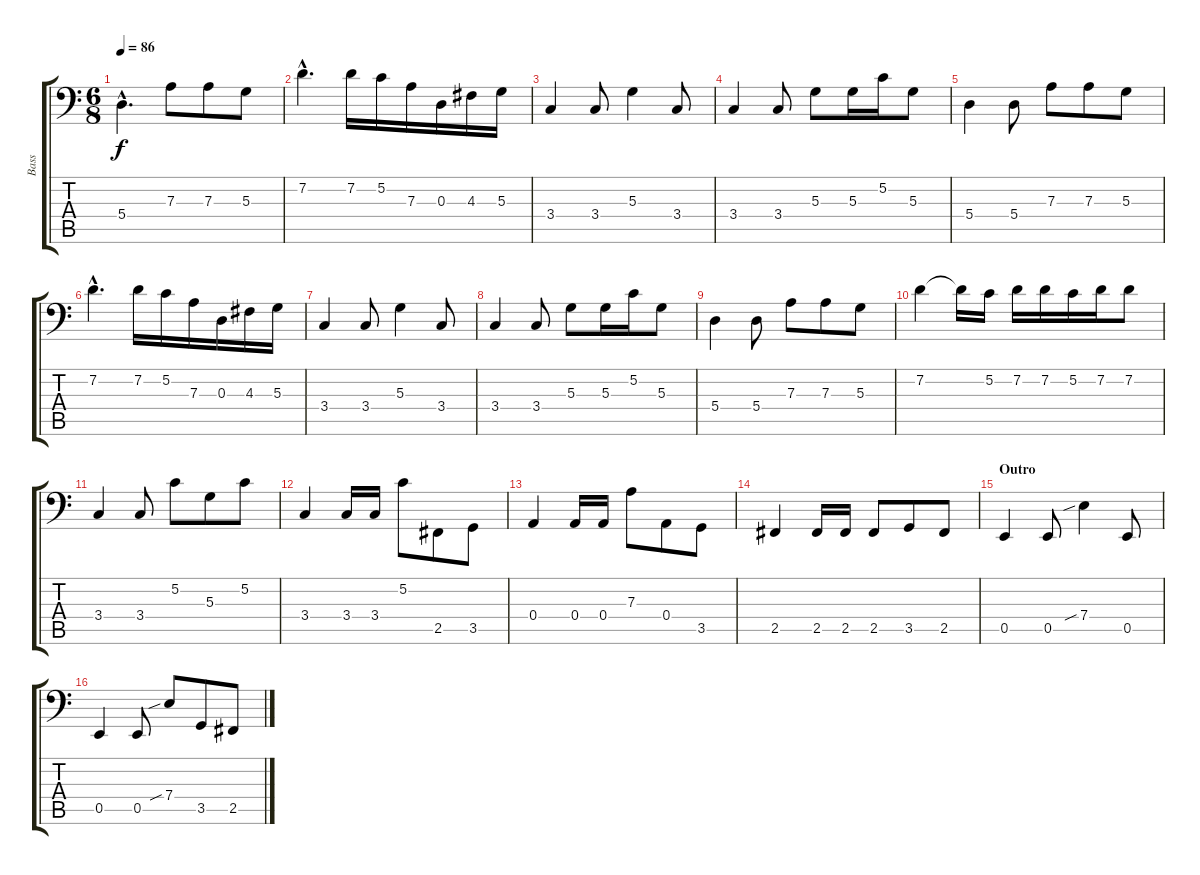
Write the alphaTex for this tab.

\track ("Bass" "Bass") {instrument electricbassfinger}
\staff {score tabs}
\tuning (C3 G2 D2 A1 E1 B0) {hide}
\ts (6 8)
\tempo 86
\clef f4
\ks c
5.4{hac}.4{d dy f} 7.3.8 7.3.8 5.3.8 |
7.2{hac}.4{d} 7.2.16 5.2.16 7.3.16 0.3.16 4.3.16 5.3.16 |
3.4.4 3.4.8 5.3.4 3.4.8 |
3.4.4 3.4.8 5.3.8 5.3.16 5.2.16 5.3.8 |
5.4.4 5.4.8 7.3.8 7.3.8 5.3.8 |
7.2{hac}.4{d} 7.2.16 5.2.16 7.3.16 0.3.16 4.3.16 5.3.16 |
3.4.4 3.4.8 5.3.4 3.4.8 |
3.4.4 3.4.8 5.3.8 5.3.16 5.2.16 5.3.8 |
5.4.4 5.4.8 7.3.8 7.3.8 5.3.8 |
7.2.4 7.2{t}.16 5.2.16 7.2.16 7.2.16 5.2.16 7.2.16 7.2.8 |
3.4.4 3.4.8 5.2.8 5.3.8 5.2.8 |
3.4.4 3.4.16 3.4.16 5.2.8 2.5.8 3.5.8 |
0.4.4 0.4.16 0.4.16 7.3.8 0.4.8 3.5.8 |
2.5.4 2.5.16 2.5.16 2.5.8 3.5.8 2.5.8 |
\section ("" "Outro")
0.5.4 0.5.8 7.4{sib}.4 0.5.8 |
0.5.4 0.5.8 7.4{sib}.8 3.5.8 2.5.8
